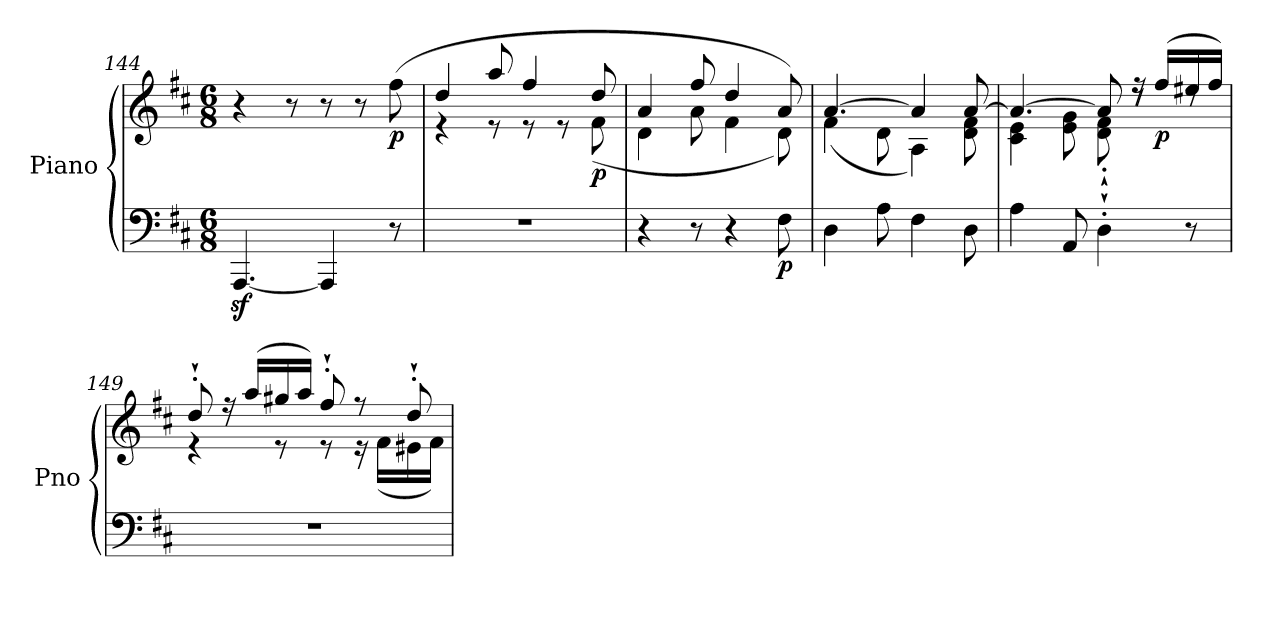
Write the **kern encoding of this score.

**kern	**kern	**dynam
*part1	*part1	*part1
*staff2	*staff1	*staff1/2
*I"Piano	*	*
*I'Pno	*	*
*clefF4	*clefG2	*
*k[f#c#]	*k[f#c#]	*
*M6/8	*M6/8	*
=144	=144	=144
[4.AAAz</	4r	.
.	8r	.
4AAA/]	8r	.
.	8r	.
!	!	!LO:DY:b
8r	(8ff#\	p
=145	=145	=145
*	*^	*
2.r	4dd/	4r	.
.	8aa/	8r	.
.	4ff#/	8r	.
.	.	8r	.
!	!	!	!LO:DY:b
.	8dd/	(8f#\	p
=146	=146	=146	=146
4r	4a/	4d\	.
8r	8ff#/	8a\	.
4r	4dd/	4f#\	.
!	!	!	!LO:DY:b=2
8F#\	8a/)	8d\)	p
=147	=147	=147	=147
4D\	[4.a/	(4f#\	.
8A\	.	8d\	.
4F#\	4a/]	4A\)	.
8D\	[8a/	8d\ 8f#\	.
!!LO:PB:g=z	!!
=148	=148	=148	=148
4A\	4.a/_	4c#\ 4e\	.
8AA/	.	8e\ 8g\	.
4D'`\	8a/]	8d\'` 8f#\'`	.
.	16rff	8rdd	.
!	!	!	!LO:DY:b
.	(16ff#/LL	.	p
8r	16ee#X/	8rdd	.
.	16ff#/JJ)	.	.
!!LO:PB:g=z	!!
=149	=149	=149	=149
2.r	8dd'`/	4r	.
.	16rff	.	.
.	(>16aa/LL	.	.
.	16gg#X/	8r	.
.	16aa/JJ)	.	.
.	8ff#'`/	8r	.
.	8r	16r	.
.	.	(16f#\LL	.
.	8dd'`/	16e#X\	.
.	.	16f#\JJ)	.
*	*v	*v	*
=	=	=
*-	*-	*-
